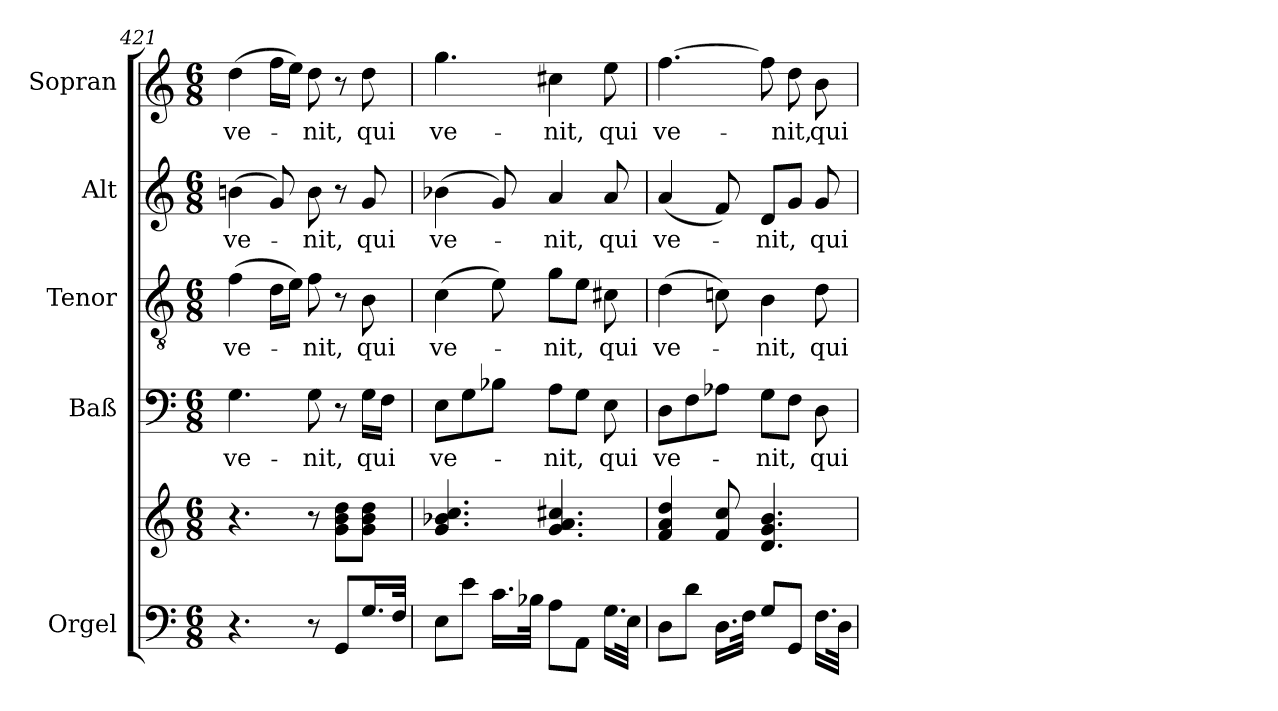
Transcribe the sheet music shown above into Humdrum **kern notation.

**kern	**kern	**kern	**text	**kern	**text	**kern	**text	**kern	**text
*part5	*part5	*part4	*part4	*part3	*part3	*part2	*part2	*part1	*part1
*staff6	*staff5	*staff4	*staff4	*staff3	*staff3	*staff2	*staff2	*staff1	*staff1
*I"Orgel	*	*I"Baß	*	*I"Tenor	*	*I"Alt	*	*I"Sopran	*
*I'Org.	*	*	*	*	*	*	*	*	*
*clefF4	*clefG2	*clefF4	*	*clefGv2	*	*clefG2	*	*clefG2	*
*k[]	*k[]	*k[]	*	*k[]	*	*k[]	*	*k[]	*
*C:	*C:	*C:	*	*C:	*	*C:	*	*C:	*
*M6/8	*M6/8	*M6/8	*	*M6/8	*	*M6/8	*	*M6/8	*
=421	=421	=421	=421	=421	=421	=421	=421	=421	=421
!	!	!	!LO:LY:b	!	!LO:LY:b	!	!LO:LY:b	!	!LO:LY:b
4.r	4.r	4.G\	ve-	(>4f\	ve-	(>4bn\	ve-	(>4dd\	ve-
.	.	.	.	16d\LL	.	8g/)	.	16ff\LL	.
.	.	.	.	16e\JJ)	.	.	.	16ee\JJ)	.
!	!	!	!LO:LY:b	!	!LO:LY:b	!	!LO:LY:b	!	!LO:LY:b
8r	8r	8G\	-nit,	8f\	-nit,	8b\	-nit,	8dd\	-nit,
8GG/L	8g\ 8b\ 8dd\L	8r	.	8r	.	8r	.	8r	.
!	!	!	!LO:LY:b	!	!LO:LY:b	!	!LO:LY:b	!	!LO:LY:b
16.G/L	8g\ 8b\ 8dd\J	16G\LL	qui	8B\	qui	8g/	qui	8dd\	qui
.	.	16F\JJ	.	.	.	.	.	.	.
32F/JJk	.	.	.	.	.	.	.	.	.
=422	=422	=422	=422	=422	=422	=422	=422	=422	=422
!	!	!	!LO:LY:b	!	!LO:LY:b	!	!LO:LY:b	!	!LO:LY:b
8E\L	4.g/ 4.b-X/ 4.cc/	8E\L	ve-	(>4c\	ve-	(>4b-X\	ve-	4.gg\	ve-
8e\J	.	8G\	.	.	.	.	.	.	.
16.c\LL	.	8B-X\J	.	8e\)	.	8g/)	.	.	.
32B-X\JJk	.	.	.	.	.	.	.	.	.
!	!	!	!LO:LY:b	!	!LO:LY:b	!	!LO:LY:b	!	!LO:LY:b
8A\L	4.g/ 4.a/ 4.cc#X/	8A\L	-nit,	8g\L	-nit,	4a/	-nit,	4cc#X\	-nit,
8AA\J	.	8G\J	.	8e\J	.	.	.	.	.
!	!	!	!LO:LY:b	!	!LO:LY:b	!	!LO:LY:b	!	!LO:LY:b
16.G\LL	.	8E\	qui	8c#X\	qui	8a/	qui	8ee\	qui
32E\JJk	.	.	.	.	.	.	.	.	.
=423	=423	=423	=423	=423	=423	=423	=423	=423	=423
!	!	!	!LO:LY:b	!	!LO:LY:b	!	!LO:LY:b	!	!LO:LY:b
8D\L	4f/ 4a/ 4dd/	8D\L	ve-	(>4d\	ve-	(<4a/	ve-	[4.ff\	ve-
8d\J	.	8F\	.	.	.	.	.	.	.
16.D\LL	8f/ 8cc/	8A-X\J	.	8cn\)	.	8f/)	.	.	.
32F\JJk	.	.	.	.	.	.	.	.	.
!	!	!	!LO:LY:b	!	!LO:LY:b	!	!LO:LY:b	!	!
8G/L	4.d/ 4.g/ 4.b/	8G\L	-nit,	4B\	-nit,	8d/L	-nit,	8ff\]	.
!	!	!	!	!	!	!	!	!	!LO:LY:b
8GG/J	.	8F\J	.	.	.	8g/J	.	8dd\	-nit,
!	!	!	!LO:LY:b	!	!LO:LY:b	!	!LO:LY:b	!	!LO:LY:b
16.F\LL	.	8D\	qui	8d\	qui	8g/	qui	8b\	qui
32D\JJk	.	.	.	.	.	.	.	.	.
=	=	=	=	=	=	=	=	=	=
*-	*-	*-	*-	*-	*-	*-	*-	*-	*-
